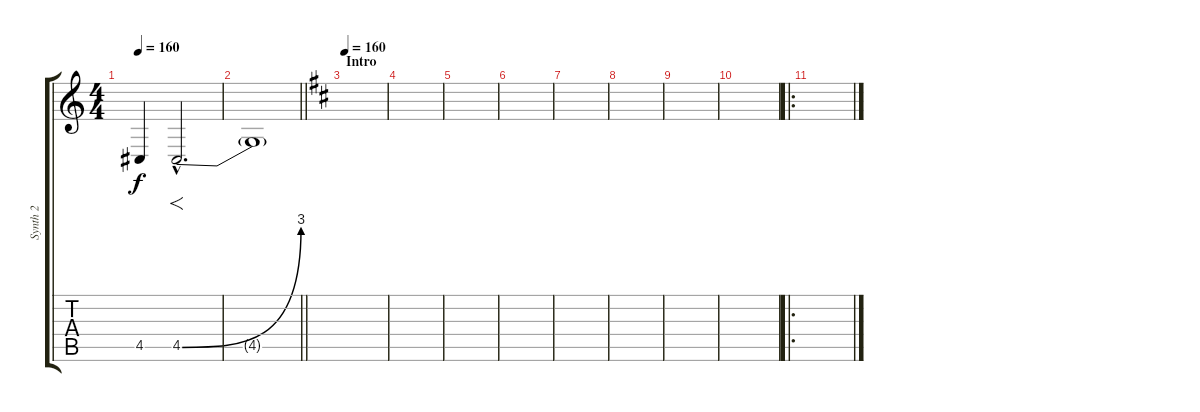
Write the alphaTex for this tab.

\track ("Synth 2" "Synth 2") {instrument pad3polysynth}
\staff {score tabs}
\tuning (E4 B3 G3 D3 A2 E2) {hide}
\ts (4 4)
\tempo 160
\tempo 215
\tempo 160
\clef g2
\ks c
4.5.4{dy f volume 16 instrument pad3polysynth} 4.5{be (bend 0 0 60 12) hac}.2{f d} |
\barLineRight lightlight
4.5{t}.1 |
\section ("" "Intro")
\tempo 160
\ks d
|
|
|
|
|
|
|
|
\ro
